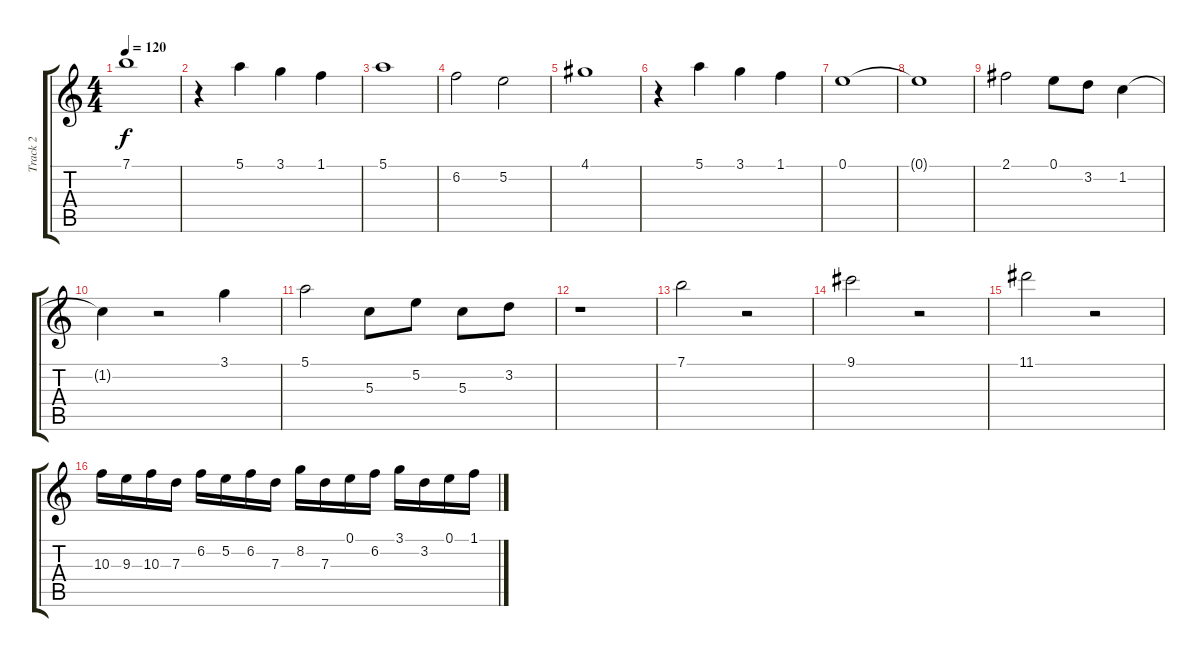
\track ("Track 2" "Track 2") {instrument acousticguitarsteel}
\staff {score tabs}
\tuning (E4 B3 G3 D3 A2 E2) {hide}
\ts (4 4)
\tempo 120
\clef g2
\ks c
7.1.1{dy f} |
r.4 5.1.4 3.1.4 1.1.4 |
5.1.1 |
6.2.2 5.2.2 |
4.1.1 |
r.4 5.1.4 3.1.4 1.1.4 |
0.1.1 |
0.1{t}.1 |
2.1.2 0.1.8 3.2.8 1.2.4 |
1.2{t}.4 r.2 3.1.4 |
5.1.2 5.3.8 5.2.8 5.3.8 3.2.8 |
r.1 |
7.1.2 r.2 |
9.1.2 r.2 |
11.1.2 r.2 |
10.3.16 9.3.16 10.3.16 7.3.16 6.2.16 5.2.16 6.2.16 7.3.16 8.2.16 7.3.16 0.1.16 6.2.16 3.1.16 3.2.16 0.1.16 1.1.16
